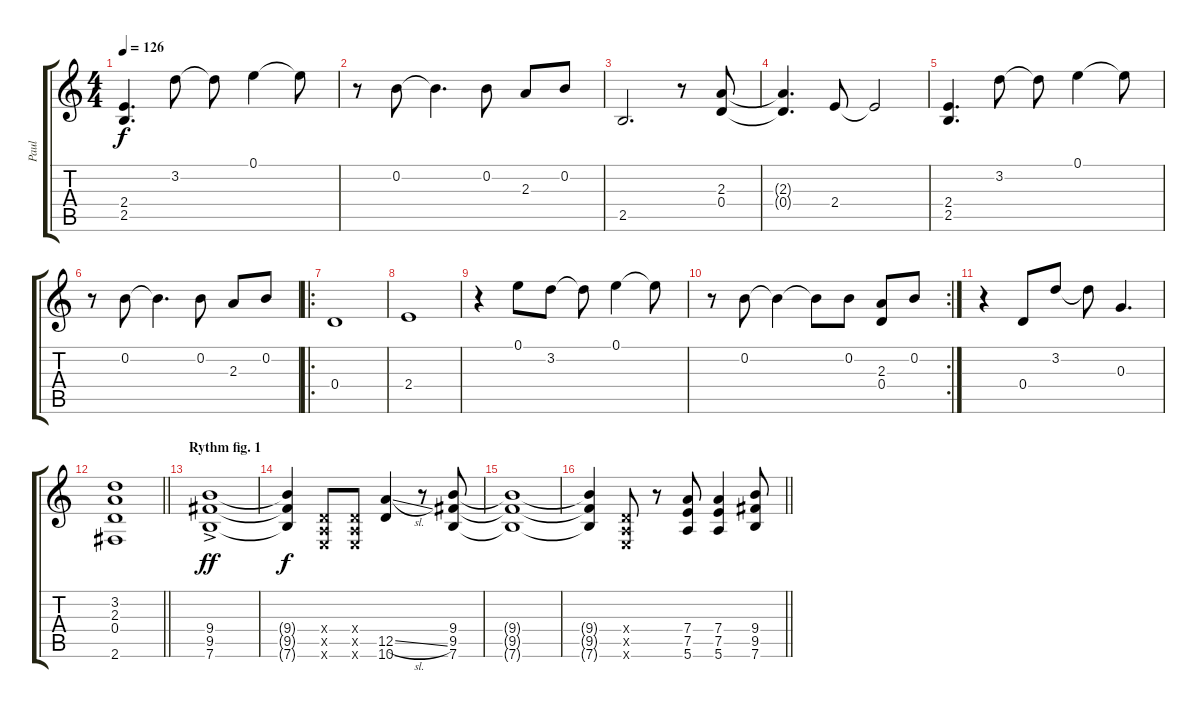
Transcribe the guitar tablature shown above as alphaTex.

\track ("Paul" "Paul") {instrument electricguitarclean}
\staff {score tabs}
\tuning (E4 B3 G3 D3 A2 E2) {hide}
\ts (4 4)
\tempo 126
\clef g2
\ks c
(2.4 2.5).4{d dy f} 3.2.8 3.2{t}.8 0.1.4 0.1{t}.8 |
r.8 0.2.8 0.2{t}.4{d} 0.2.8 2.3.8 0.2.8 |
2.5.2{d} r.8 (2.3 0.4).8 |
(2.3{t} 0.4{t}).4{d} 2.4.8 2.4{t}.2 |
(2.4 2.5).4{d} 3.2.8 3.2{t}.8 0.1.4 0.1{t}.8 |
r.8 0.2.8 0.2{t}.4{d} 0.2.8 2.3.8 0.2.8 |
\ro
0.4.1 |
2.4.1 |
r.4 0.1.8 3.2.8 3.2{t}.8 0.1.4 0.1{t}.8 |
\rc 2
r.8 0.2.8 0.2{t}.4 0.2{t}.8 0.2.8 (2.3 0.4).8 0.2.8 |
r.4 0.4.8 3.2.8 3.2{t}.8 0.3.4{d} |
\barLineRight lightlight
(3.2 2.3 0.4 2.6).1 |
\section ("" "Rythm fig. 1")
(9.4{ac} 9.5 7.6).1{dy ff instrument overdrivenguitar} |
(9.4{t} 9.5{t} 7.6{t}).4{dy f} (0.4{x} 0.5{x} 0.6{x}).8 (0.4{x} 0.5{x} 0.6{x}).8 (12.5{sl} 10.6).4 r.8 (9.4 9.5 7.6).8 |
(9.4{t} 9.5{t} 7.6{t}).1 |
\barLineRight lightlight
(9.4{t} 9.5{t} 7.6{t}).4 (0.4{x} 0.5{x} 0.6{x}).8 r.8 (7.4 7.5 5.6).8 (7.4 7.5 5.6).4 (9.4 9.5 7.6).8
